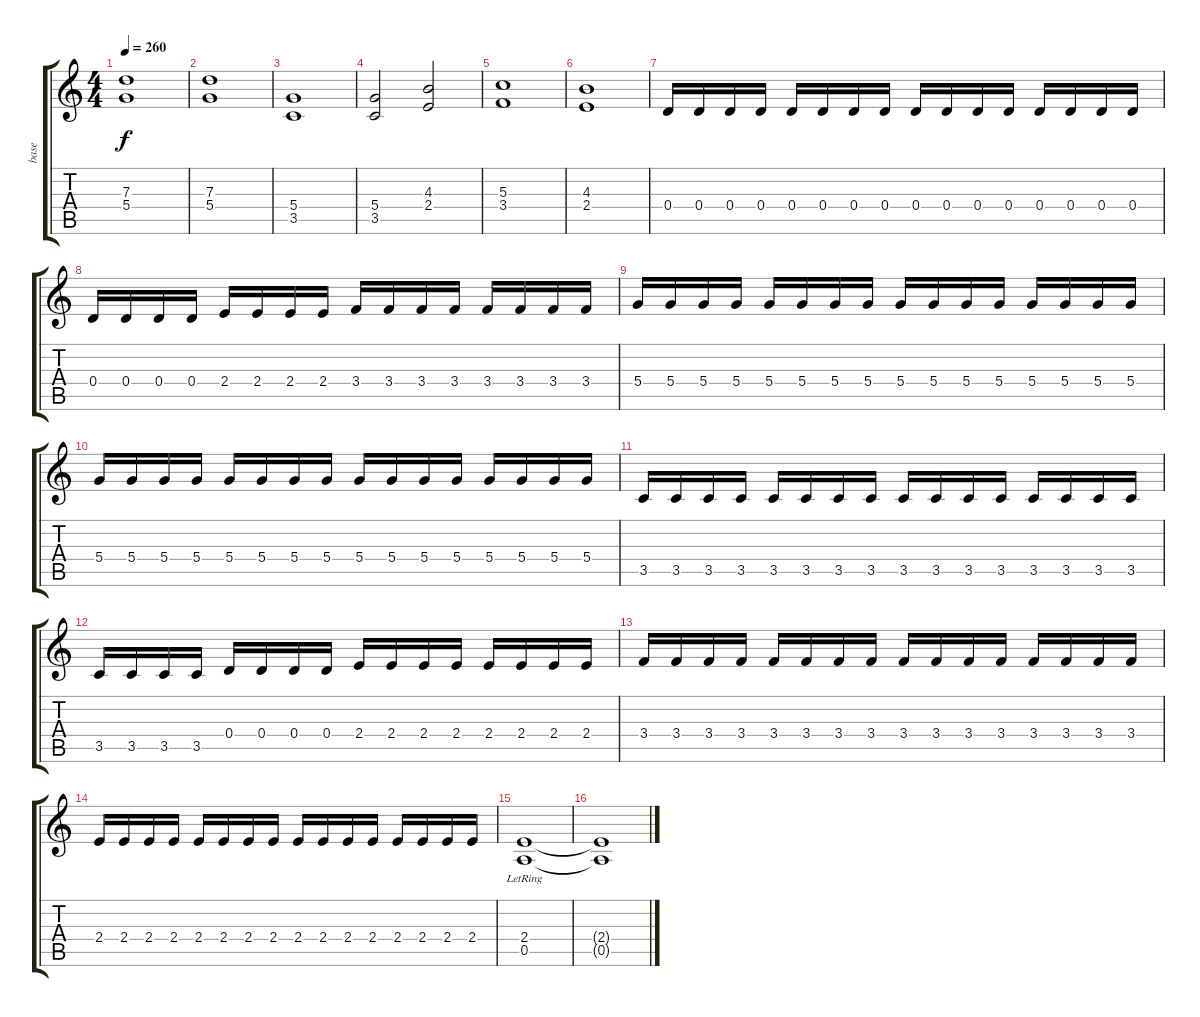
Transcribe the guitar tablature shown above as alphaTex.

\track ("base" "base") {instrument distortionguitar}
\staff {score tabs}
\tuning (E4 B3 G3 D3 A2 E2) {hide}
\ts (4 4)
\tempo 260
\clef g2
\ks c
(7.3 5.4).1{dy f} |
(7.3 5.4).1 |
(5.4 3.5).1 |
(5.4 3.5).2 (4.3 2.4).2 |
(5.3 3.4).1 |
(4.3 2.4).1 |
0.4.16 0.4.16 0.4.16 0.4.16 0.4.16 0.4.16 0.4.16 0.4.16 0.4.16 0.4.16 0.4.16 0.4.16 0.4.16 0.4.16 0.4.16 0.4.16 |
0.4.16 0.4.16 0.4.16 0.4.16 2.4.16 2.4.16 2.4.16 2.4.16 3.4.16 3.4.16 3.4.16 3.4.16 3.4.16 3.4.16 3.4.16 3.4.16 |
5.4.16 5.4.16 5.4.16 5.4.16 5.4.16 5.4.16 5.4.16 5.4.16 5.4.16 5.4.16 5.4.16 5.4.16 5.4.16 5.4.16 5.4.16 5.4.16 |
5.4.16 5.4.16 5.4.16 5.4.16 5.4.16 5.4.16 5.4.16 5.4.16 5.4.16 5.4.16 5.4.16 5.4.16 5.4.16 5.4.16 5.4.16 5.4.16 |
3.5.16 3.5.16 3.5.16 3.5.16 3.5.16 3.5.16 3.5.16 3.5.16 3.5.16 3.5.16 3.5.16 3.5.16 3.5.16 3.5.16 3.5.16 3.5.16 |
3.5.16 3.5.16 3.5.16 3.5.16 0.4.16 0.4.16 0.4.16 0.4.16 2.4.16 2.4.16 2.4.16 2.4.16 2.4.16 2.4.16 2.4.16 2.4.16 |
3.4.16 3.4.16 3.4.16 3.4.16 3.4.16 3.4.16 3.4.16 3.4.16 3.4.16 3.4.16 3.4.16 3.4.16 3.4.16 3.4.16 3.4.16 3.4.16 |
2.4.16 2.4.16 2.4.16 2.4.16 2.4.16 2.4.16 2.4.16 2.4.16 2.4.16 2.4.16 2.4.16 2.4.16 2.4.16 2.4.16 2.4.16 2.4.16 |
(2.4{lr} 0.5).1 |
(2.4{t} 0.5{t}).1
